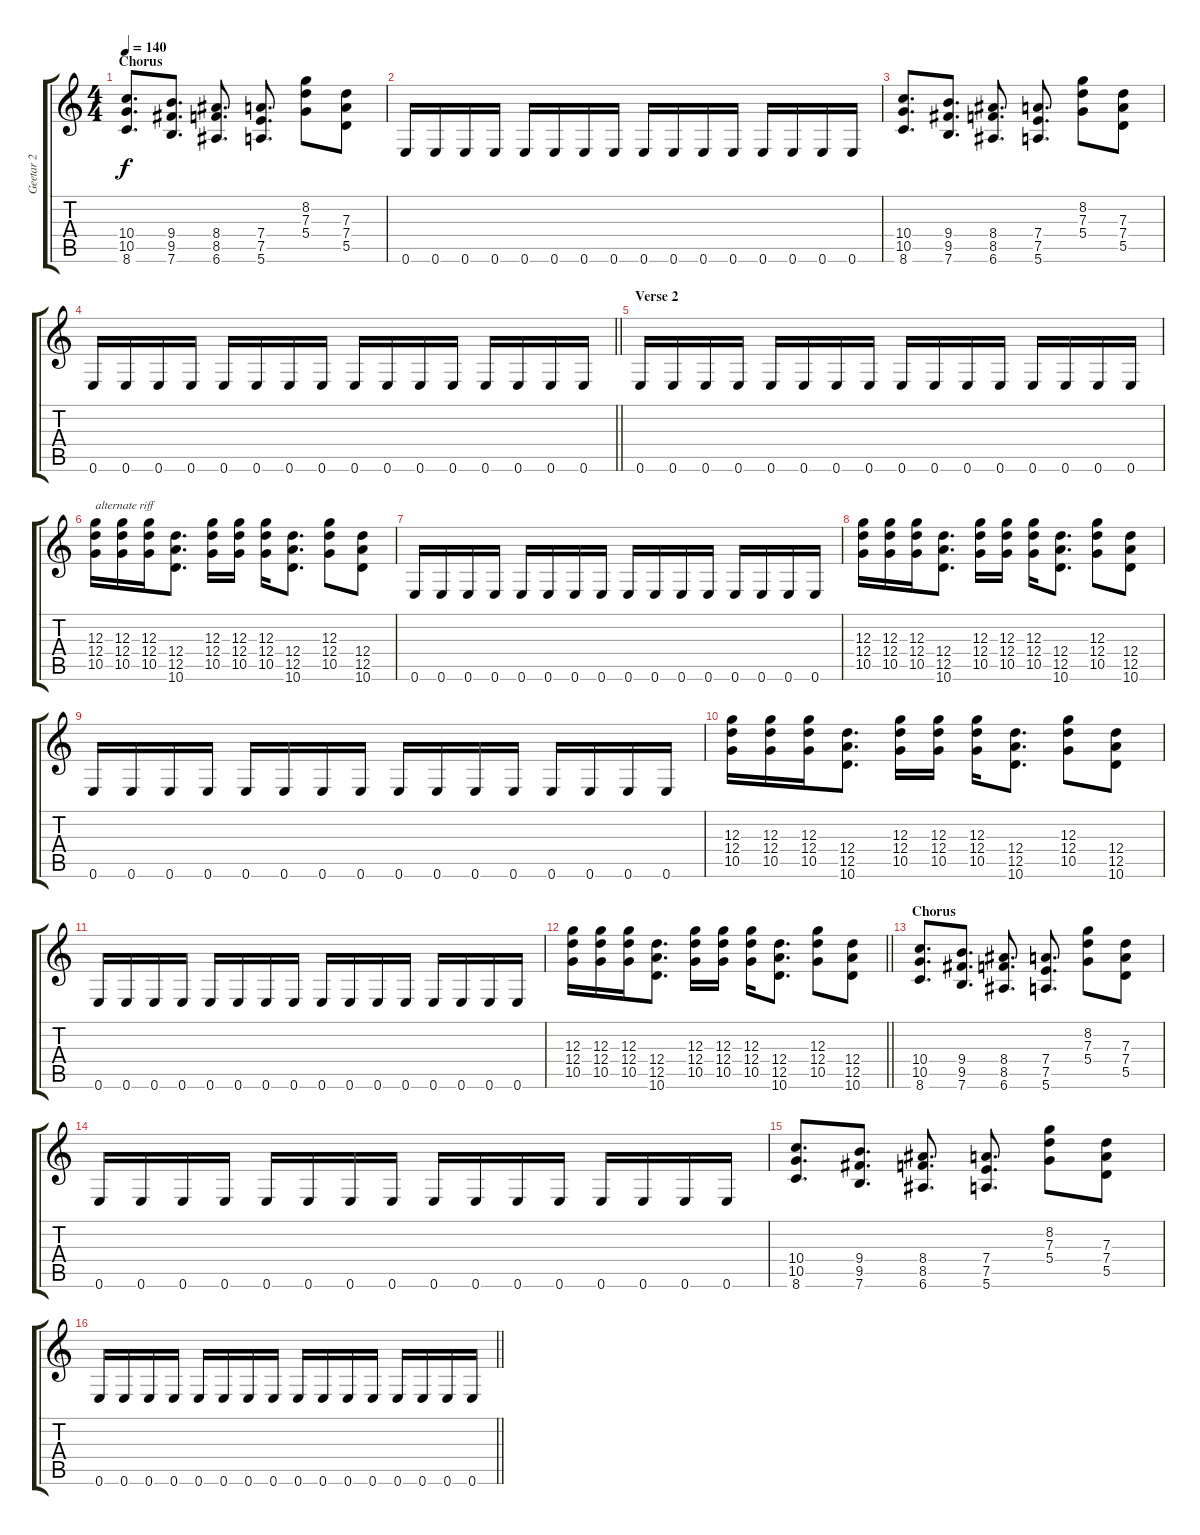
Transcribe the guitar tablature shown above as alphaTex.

\track ("Geetar 2" "Geetar 2") {instrument distortionguitar}
\staff {score tabs}
\tuning (E4 B3 G3 D3 A2 E2) {hide}
\ts (4 4)
\section ("" "Chorus")
\tempo 140
\clef g2
\ks c
(10.4 10.5 8.6).8{d dy f} (9.4 9.5 7.6).8{d} (8.4 8.5 6.6).8{d} (7.4 7.5 5.6).8{d} (8.2 7.3 5.4).8 (7.3 7.4 5.5).8 |
0.6.16 0.6.16 0.6.16 0.6.16 0.6.16 0.6.16 0.6.16 0.6.16 0.6.16 0.6.16 0.6.16 0.6.16 0.6.16 0.6.16 0.6.16 0.6.16 |
(10.4 10.5 8.6).8{d} (9.4 9.5 7.6).8{d} (8.4 8.5 6.6).8{d} (7.4 7.5 5.6).8{d} (8.2 7.3 5.4).8 (7.3 7.4 5.5).8 |
\barLineRight lightlight
0.6.16 0.6.16 0.6.16 0.6.16 0.6.16 0.6.16 0.6.16 0.6.16 0.6.16 0.6.16 0.6.16 0.6.16 0.6.16 0.6.16 0.6.16 0.6.16 |
\section ("" "Verse 2")
0.6.16 0.6.16 0.6.16 0.6.16 0.6.16 0.6.16 0.6.16 0.6.16 0.6.16 0.6.16 0.6.16 0.6.16 0.6.16 0.6.16 0.6.16 0.6.16 |
(12.3 12.4 10.5).16{txt "alternate riff"} (12.3 12.4 10.5).16 (12.3 12.4 10.5).16 (12.4 12.5 10.6).8{d} (12.3 12.4 10.5).16 (12.3 12.4 10.5).16 (12.3 12.4 10.5).16 (12.4 12.5 10.6).8{d} (12.3 12.4 10.5).8 (12.4 12.5 10.6).8 |
0.6.16 0.6.16 0.6.16 0.6.16 0.6.16 0.6.16 0.6.16 0.6.16 0.6.16 0.6.16 0.6.16 0.6.16 0.6.16 0.6.16 0.6.16 0.6.16 |
(12.3 12.4 10.5).16 (12.3 12.4 10.5).16 (12.3 12.4 10.5).16 (12.4 12.5 10.6).8{d} (12.3 12.4 10.5).16 (12.3 12.4 10.5).16 (12.3 12.4 10.5).16 (12.4 12.5 10.6).8{d} (12.3 12.4 10.5).8 (12.4 12.5 10.6).8 |
0.6.16 0.6.16 0.6.16 0.6.16 0.6.16 0.6.16 0.6.16 0.6.16 0.6.16 0.6.16 0.6.16 0.6.16 0.6.16 0.6.16 0.6.16 0.6.16 |
(12.3 12.4 10.5).16 (12.3 12.4 10.5).16 (12.3 12.4 10.5).16 (12.4 12.5 10.6).8{d} (12.3 12.4 10.5).16 (12.3 12.4 10.5).16 (12.3 12.4 10.5).16 (12.4 12.5 10.6).8{d} (12.3 12.4 10.5).8 (12.4 12.5 10.6).8 |
0.6.16 0.6.16 0.6.16 0.6.16 0.6.16 0.6.16 0.6.16 0.6.16 0.6.16 0.6.16 0.6.16 0.6.16 0.6.16 0.6.16 0.6.16 0.6.16 |
\barLineRight lightlight
(12.3 12.4 10.5).16 (12.3 12.4 10.5).16 (12.3 12.4 10.5).16 (12.4 12.5 10.6).8{d} (12.3 12.4 10.5).16 (12.3 12.4 10.5).16 (12.3 12.4 10.5).16 (12.4 12.5 10.6).8{d} (12.3 12.4 10.5).8 (12.4 12.5 10.6).8 |
\section ("" "Chorus")
(10.4 10.5 8.6).8{d} (9.4 9.5 7.6).8{d} (8.4 8.5 6.6).8{d} (7.4 7.5 5.6).8{d} (8.2 7.3 5.4).8 (7.3 7.4 5.5).8 |
0.6.16 0.6.16 0.6.16 0.6.16 0.6.16 0.6.16 0.6.16 0.6.16 0.6.16 0.6.16 0.6.16 0.6.16 0.6.16 0.6.16 0.6.16 0.6.16 |
(10.4 10.5 8.6).8{d} (9.4 9.5 7.6).8{d} (8.4 8.5 6.6).8{d} (7.4 7.5 5.6).8{d} (8.2 7.3 5.4).8 (7.3 7.4 5.5).8 |
\barLineRight lightlight
0.6.16 0.6.16 0.6.16 0.6.16 0.6.16 0.6.16 0.6.16 0.6.16 0.6.16 0.6.16 0.6.16 0.6.16 0.6.16 0.6.16 0.6.16 0.6.16
